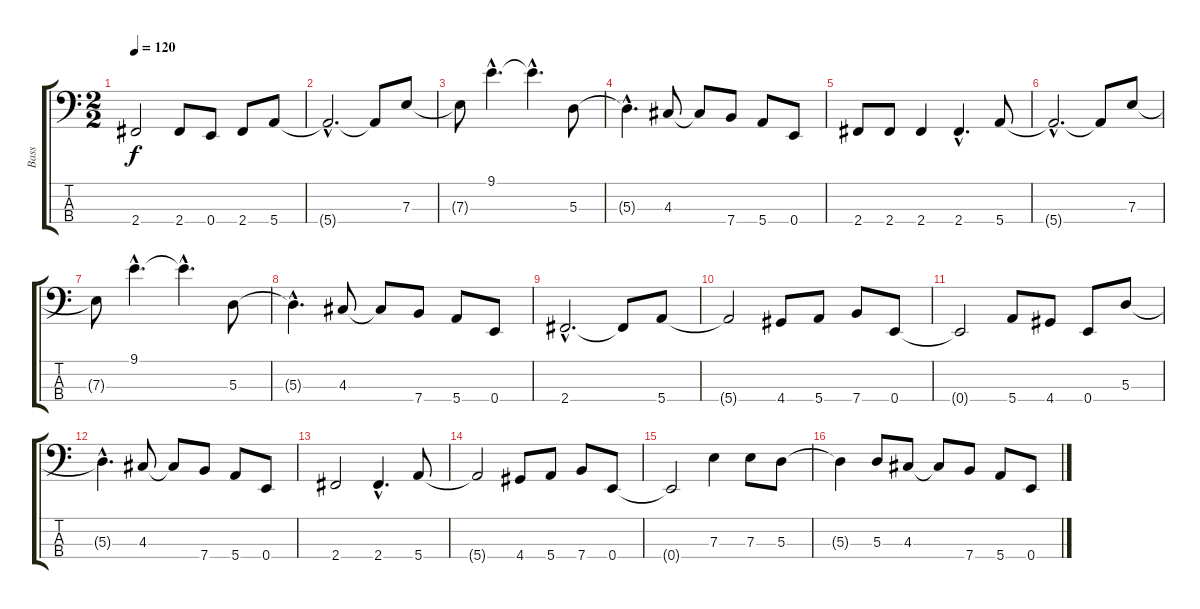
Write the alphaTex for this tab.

\track ("Bass" "Bass") {instrument electricbasspick}
\staff {score tabs}
\tuning (G2 D2 A1 E1) {hide}
\ts (2 2)
\tempo 120
\clef f4
\ks c
2.4.2{dy f instrument electricbasspick} 2.4.8 0.4.8 2.4.8 5.4.8 |
5.4{hac t}.2{d} 5.4{t}.8 7.3.8 |
7.3{t}.8 9.1{hac}.4{d} 9.1{hac t}.4{d} 5.3.8 |
5.3{hac t}.4{d} 4.3.8 4.3{t}.8 7.4.8 5.4.8 0.4.8 |
2.4.8 2.4.8 2.4.4 2.4{hac}.4{d} 5.4.8 |
5.4{hac t}.2{d} 5.4{t}.8 7.3.8 |
7.3{t}.8 9.1{hac}.4{d} 9.1{hac t}.4{d} 5.3.8 |
5.3{hac t}.4{d} 4.3.8 4.3{t}.8 7.4.8 5.4.8 0.4.8 |
2.4{hac}.2{d} 2.4{t}.8 5.4.8 |
5.4{t}.2 4.4.8 5.4.8 7.4.8 0.4.8 |
0.4{t}.2 5.4.8 4.4.8 0.4.8 5.3.8 |
5.3{hac t}.4{d} 4.3.8 4.3{t}.8 7.4.8 5.4.8 0.4.8 |
2.4.2 2.4{hac}.4{d} 5.4.8 |
5.4{t}.2 4.4.8 5.4.8 7.4.8 0.4.8 |
0.4{t}.2 7.3.4 7.3.8 5.3.8 |
5.3{t}.4 5.3.8 4.3.8 4.3{t}.8 7.4.8 5.4.8 0.4.8
